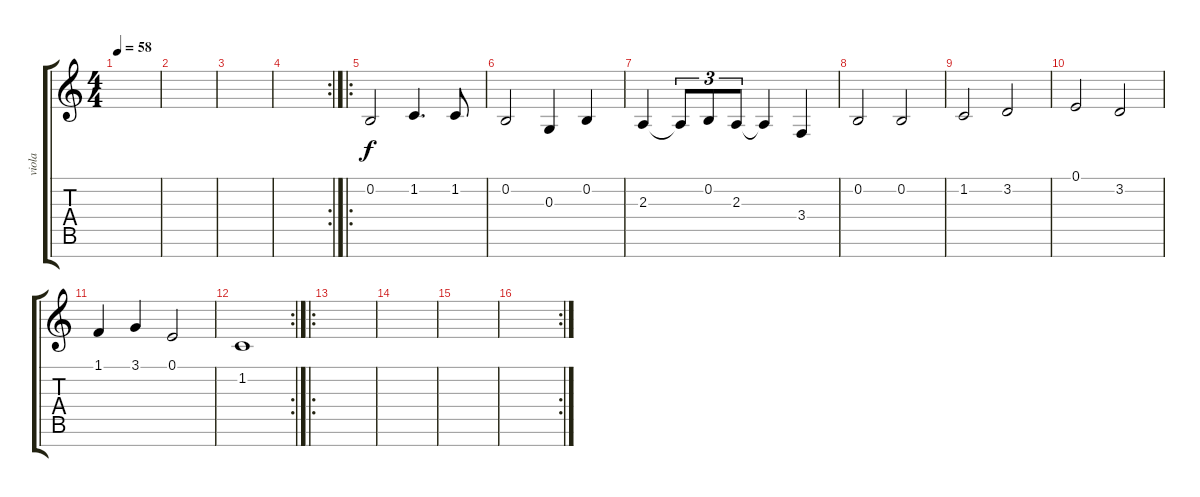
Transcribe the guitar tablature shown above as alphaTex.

\track ("viola" "viola") {instrument viola}
\staff {score tabs}
\tuning (E4 B3 G3 D3 D3 A2 E2) {hide}
\ts (4 4)
\tempo 58
\clef g2
\ks c
|
|
|
\rc 2
|
\ro
0.2.2 1.2.4{d} 1.2.8 |
0.2.2 0.3.4 0.2.4 |
2.3.4 2.3{t}.8{tu (3 2)} 0.2.8{tu (3 2)} 2.3.8{tu (3 2)} 2.3{t}.4 3.4.4 |
0.2.2 0.2.2 |
1.2.2 3.2.2 |
0.1.2 3.2.2 |
1.1.4 3.1.4 0.1.2 |
\rc 2
1.2.1 |
\ro
|
|
|
\rc 2
